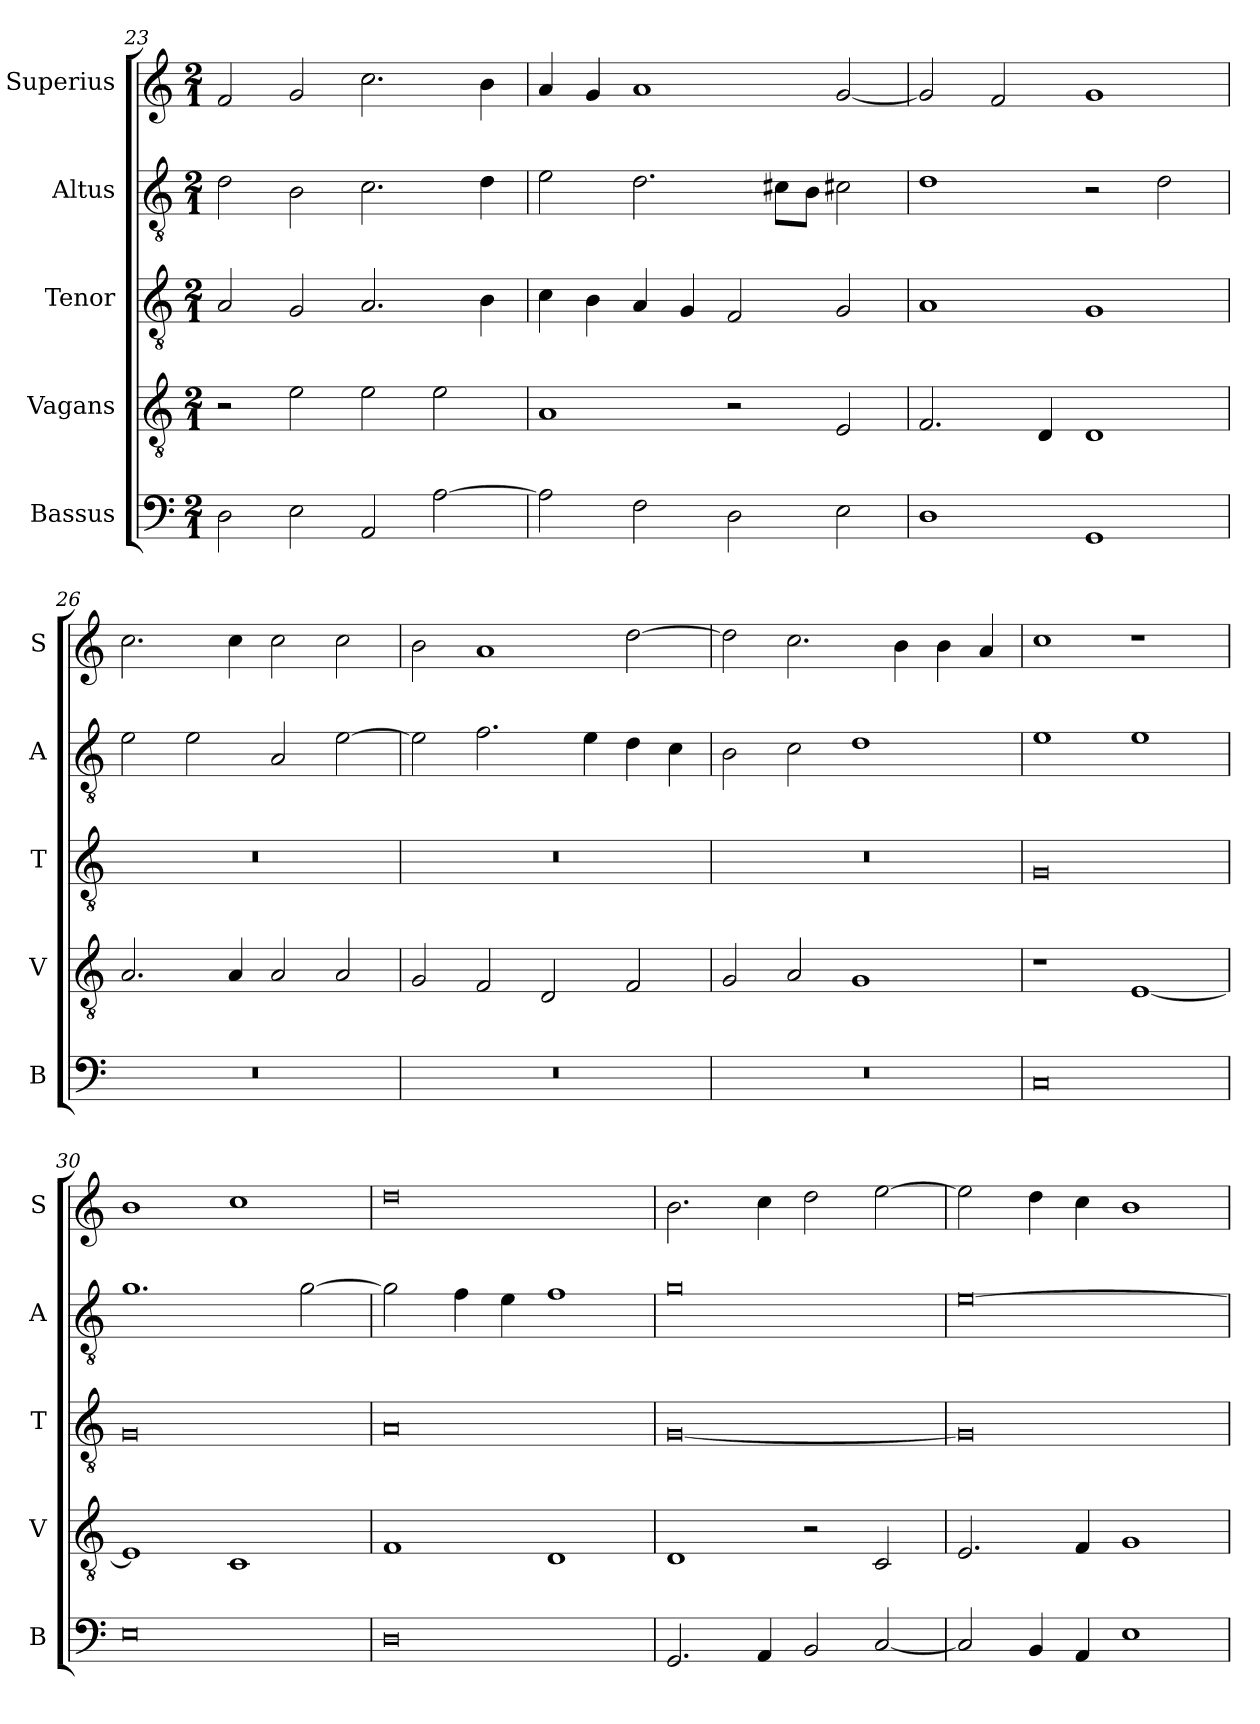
**kern	**kern	**kern	**kern	**kern
*part5	*part4	*part3	*part2	*part1
*staff5	*staff4	*staff3	*staff2	*staff1
*I"Bassus	*I"Vagans	*I"Tenor	*I"Altus	*I"Superius
*I'B	*I'V	*I'T	*I'A	*I'S
*clefF4	*clefGv2	*clefGv2	*clefGv2	*clefG2
*k[]	*k[]	*k[]	*k[]	*k[]
*M2/1	*M2/1	*M2/1	*M2/1	*M2/1
=23	=23	=23	=23	=23
2D\	2r	2A/	2d\	2f/
2E\	2e\	2G/	2B\	2g/
2AA/	2e\	2.A/	2.c\	2.cc\
[2A\	2e\	.	.	.
.	.	4B\	4d\	4b\
=24	=24	=24	=24	=24
2A\]	1A	4c\	2e\	4a/
.	.	4B\	.	4g/
2F\	.	4A/	2.d\	1a
.	.	4G/	.	.
2D\	2r	2F/	.	.
.	.	.	8c#X\L	.
.	.	.	8B\J	.
2E\	2E/	2G/	2c#X\	[2g/
=25	=25	=25	=25	=25
1D	2.F/	1A	1d	2g/]
.	.	.	.	2f/
.	4D/	.	.	.
1GG	1D	1G	2r	1g
.	.	.	2d\	.
=26	=26	=26	=26	=26
0r	2.A/	0r	2e\	2.cc\
.	.	.	2e\	.
.	4A/	.	.	4cc\
.	2A/	.	2A/	2cc\
.	2A/	.	[2e\	2cc\
=27	=27	=27	=27	=27
0r	2G/	0r	2e\]	2b\
.	2F/	.	2.f\	1a
.	2D/	.	.	.
.	.	.	4e\	.
.	2F/	.	4d\	[2dd\
.	.	.	4c\	.
=28	=28	=28	=28	=28
0r	2G/	0r	2B\	2dd\]
.	2A/	.	2c\	2.cc\
.	1G	.	1d	.
.	.	.	.	4b\
.	.	.	.	4b\
.	.	.	.	4a/
=29	=29	=29	=29	=29
0C	1r	0G	1e	1cc
.	[1E	.	1e	1r
=30	=30	=30	=30	=30
0E	1E]	0G	1.g	1b
.	1C	.	.	1cc
.	.	.	[2g\	.
=31	=31	=31	=31	=31
0D	1F	0A	2g\]	0dd
.	.	.	4f\	.
.	.	.	4e\	.
.	1D	.	1f	.
=32	=32	=32	=32	=32
2.GG/	1D	[0G	0g	2.b\
4AA/	.	.	.	4cc\
2BB/	2r	.	.	2dd\
[2C/	2C/	.	.	[2ee\
=33	=33	=33	=33	=33
2C/]	2.E/	0G]	[0e	2ee\]
4BB/	.	.	.	4dd\
4AA/	4F/	.	.	4cc\
1E	1G	.	.	1b
=	=	=	=	=
*-	*-	*-	*-	*-
